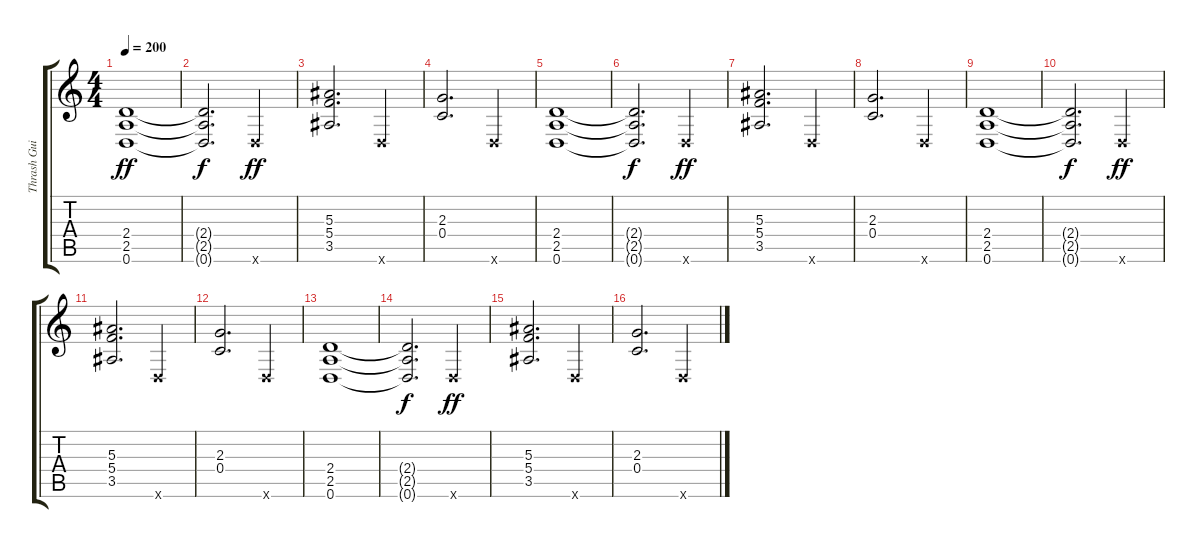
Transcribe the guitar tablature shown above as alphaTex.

\track ("Thrash Guitar :)" "Thrash Gui") {instrument overdrivenguitar}
\staff {score tabs}
\tuning (D4 A3 F3 C3 G2 D2) {hide}
\ts (4 4)
\tempo 200
\clef g2
\ks c
(2.4 2.5 0.6).1{dy ff} |
(2.4{t} 2.5{t} 0.6{t}).2{d dy f} 0.6{x}.4{dy ff} |
(5.3 5.4 3.5).2{d} 0.6{x}.4 |
(2.3 0.4).2{d} 0.6{x}.4 |
(2.4 2.5 0.6).1 |
(2.4{t} 2.5{t} 0.6{t}).2{d dy f} 0.6{x}.4{dy ff} |
(5.3 5.4 3.5).2{d} 0.6{x}.4 |
(2.3 0.4).2{d} 0.6{x}.4 |
(2.4 2.5 0.6).1 |
(2.4{t} 2.5{t} 0.6{t}).2{d dy f} 0.6{x}.4{dy ff} |
(5.3 5.4 3.5).2{d} 0.6{x}.4 |
(2.3 0.4).2{d} 0.6{x}.4 |
(2.4 2.5 0.6).1 |
(2.4{t} 2.5{t} 0.6{t}).2{d dy f} 0.6{x}.4{dy ff} |
(5.3 5.4 3.5).2{d} 0.6{x}.4 |
(2.3 0.4).2{d} 0.6{x}.4
